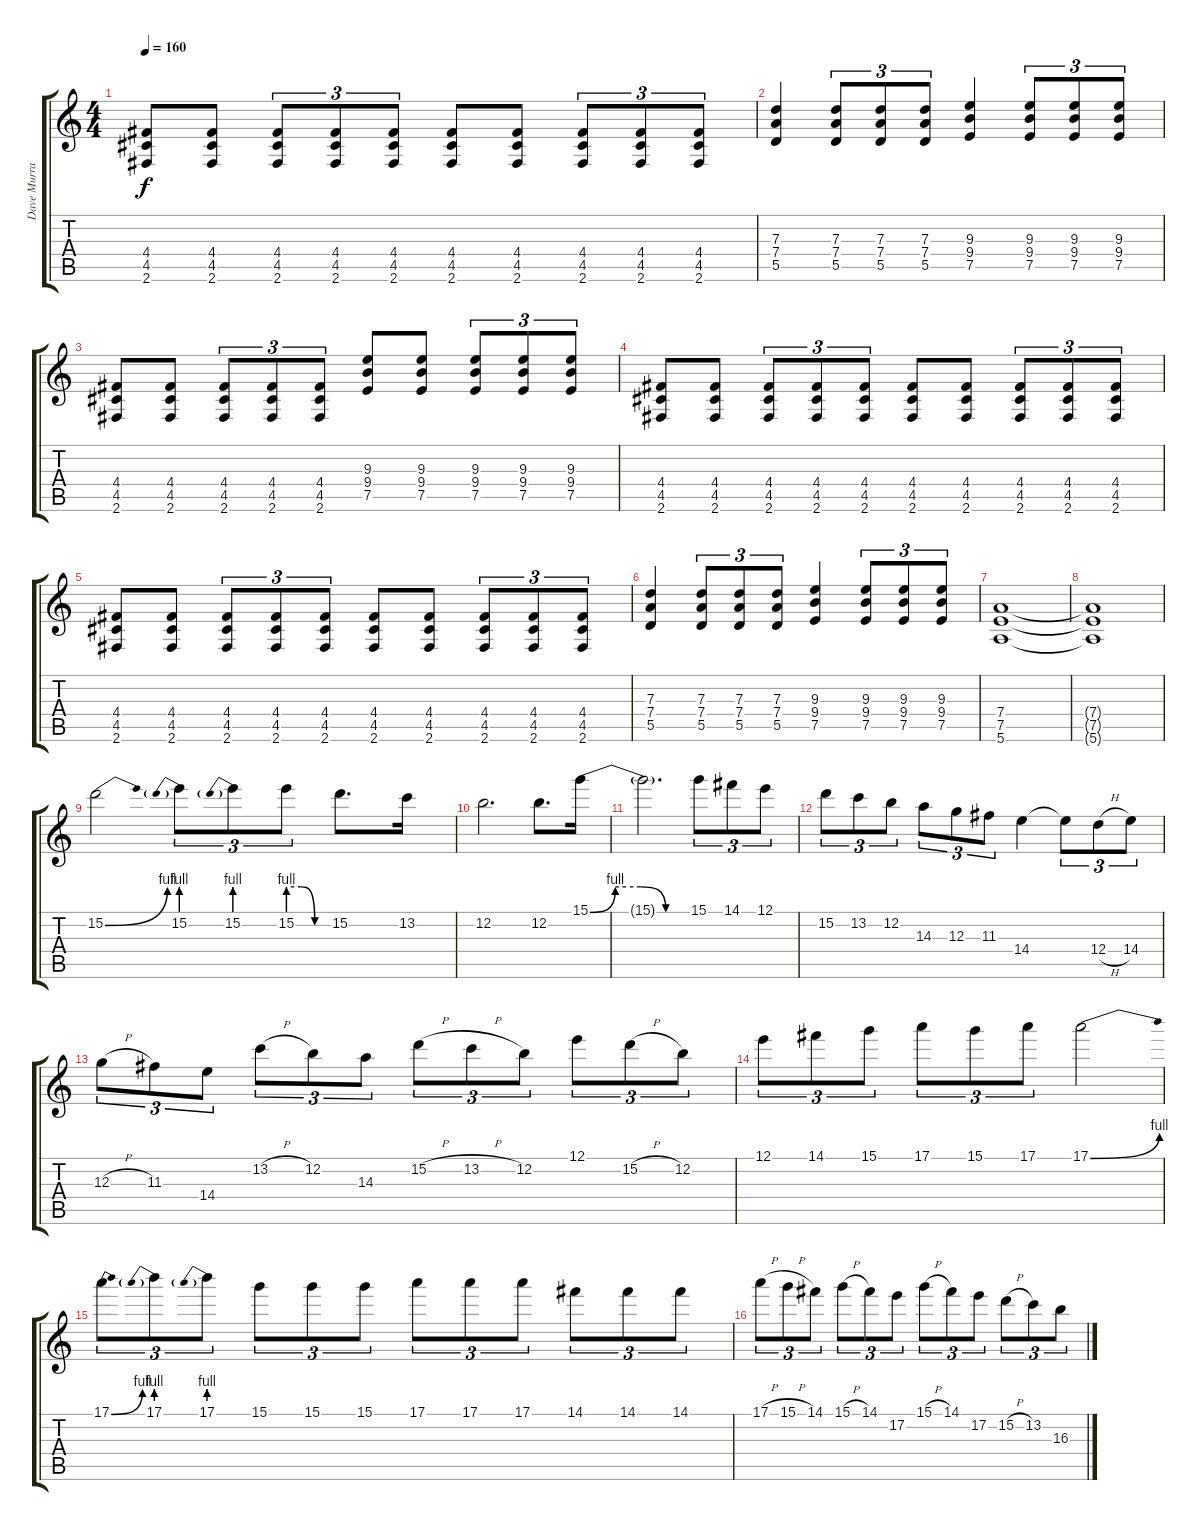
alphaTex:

\track ("Dave Murray" "Dave Murra") {instrument distortionguitar}
\staff {score tabs}
\tuning (E4 B3 G3 D3 A2 E2) {hide}
\ts (4 4)
\tempo 160
\clef g2
\ks c
(4.4 4.5 2.6).8{dy f} (4.4 4.5 2.6).8 (4.4 4.5 2.6).8{tu (3 2)} (4.4 4.5 2.6).8{tu (3 2)} (4.4 4.5 2.6).8{tu (3 2)} (4.4 4.5 2.6).8 (4.4 4.5 2.6).8 (4.4 4.5 2.6).8{tu (3 2)} (4.4 4.5 2.6).8{tu (3 2)} (4.4 4.5 2.6).8{tu (3 2)} |
(7.3 7.4 5.5).4 (7.3 7.4 5.5).8{tu (3 2)} (7.3 7.4 5.5).8{tu (3 2)} (7.3 7.4 5.5).8{tu (3 2)} (9.3 9.4 7.5).4 (9.3 9.4 7.5).8{tu (3 2)} (9.3 9.4 7.5).8{tu (3 2)} (9.3 9.4 7.5).8{tu (3 2)} |
(4.4 4.5 2.6).8 (4.4 4.5 2.6).8 (4.4 4.5 2.6).8{tu (3 2)} (4.4 4.5 2.6).8{tu (3 2)} (4.4 4.5 2.6).8{tu (3 2)} (9.3 9.4 7.5).8 (9.3 9.4 7.5).8 (9.3 9.4 7.5).8{tu (3 2)} (9.3 9.4 7.5).8{tu (3 2)} (9.3 9.4 7.5).8{tu (3 2)} |
(4.4 4.5 2.6).8 (4.4 4.5 2.6).8 (4.4 4.5 2.6).8{tu (3 2)} (4.4 4.5 2.6).8{tu (3 2)} (4.4 4.5 2.6).8{tu (3 2)} (4.4 4.5 2.6).8 (4.4 4.5 2.6).8 (4.4 4.5 2.6).8{tu (3 2)} (4.4 4.5 2.6).8{tu (3 2)} (4.4 4.5 2.6).8{tu (3 2)} |
(4.4 4.5 2.6).8 (4.4 4.5 2.6).8 (4.4 4.5 2.6).8{tu (3 2)} (4.4 4.5 2.6).8{tu (3 2)} (4.4 4.5 2.6).8{tu (3 2)} (4.4 4.5 2.6).8 (4.4 4.5 2.6).8 (4.4 4.5 2.6).8{tu (3 2)} (4.4 4.5 2.6).8{tu (3 2)} (4.4 4.5 2.6).8{tu (3 2)} |
(7.3 7.4 5.5).4 (7.3 7.4 5.5).8{tu (3 2)} (7.3 7.4 5.5).8{tu (3 2)} (7.3 7.4 5.5).8{tu (3 2)} (9.3 9.4 7.5).4 (9.3 9.4 7.5).8{tu (3 2)} (9.3 9.4 7.5).8{tu (3 2)} (9.3 9.4 7.5).8{tu (3 2)} |
(7.4 7.5 5.6).1 |
(7.4{t} 7.5{t} 5.6{t}).1 |
15.2{be (bend 0 0 60 4)}.2 15.2{be (prebend 0 4 60 4)}.8{tu (3 2)} 15.2{be (prebend 0 4 60 4)}.8{tu (3 2)} 15.2{be (custom 0 4 20 4 40 0 60 0)}.8{tu (3 2)} 15.2.8{d} 13.2.16 |
12.2.2{d} 12.2.8{d} 15.1{be (custom 0 0 15 4 30 4 45 0 60 0)}.16 |
15.1{t}.2{d} 15.1.8{tu (3 2)} 14.1.8{tu (3 2)} 12.1.8{tu (3 2)} |
15.2.8{tu (3 2)} 13.2.8{tu (3 2)} 12.2.8{tu (3 2)} 14.3.8{tu (3 2)} 12.3.8{tu (3 2)} 11.3.8{tu (3 2)} 14.4.4 14.4{t}.8{tu (3 2)} 12.4{h}.8{tu (3 2)} 14.4.8{tu (3 2)} |
12.3{h}.8{tu (3 2)} 11.3.8{tu (3 2)} 14.4.8{tu (3 2)} 13.2{h}.8{tu (3 2)} 12.2.8{tu (3 2)} 14.3.8{tu (3 2)} 15.2{h}.8{tu (3 2)} 13.2{h}.8{tu (3 2)} 12.2.8{tu (3 2)} 12.1.8{tu (3 2)} 15.2{h}.8{tu (3 2)} 12.2.8{tu (3 2)} |
12.1.8{tu (3 2)} 14.1.8{tu (3 2)} 15.1.8{tu (3 2)} 17.1.8{tu (3 2)} 15.1.8{tu (3 2)} 17.1.8{tu (3 2)} 17.1{be (bend 0 0 60 4)}.2 |
17.1{be (bend 0 0 60 4)}.8{tu (3 2)} 17.1{be (prebend 0 4 60 4)}.8{tu (3 2)} 17.1{be (prebend 0 4 60 4)}.8{tu (3 2)} 15.1.8{tu (3 2)} 15.1.8{tu (3 2)} 15.1.8{tu (3 2)} 17.1.8{tu (3 2)} 17.1.8{tu (3 2)} 17.1.8{tu (3 2)} 14.1.8{tu (3 2)} 14.1.8{tu (3 2)} 14.1.8{tu (3 2)} |
17.1{h}.8{tu (3 2)} 15.1{h}.8{tu (3 2)} 14.1.8{tu (3 2)} 15.1{h}.8{tu (3 2)} 14.1.8{tu (3 2)} 17.2.8{tu (3 2)} 15.1{h}.8{tu (3 2)} 14.1.8{tu (3 2)} 17.2.8{tu (3 2)} 15.2{h}.8{tu (3 2)} 13.2.8{tu (3 2)} 16.3.8{tu (3 2)}
